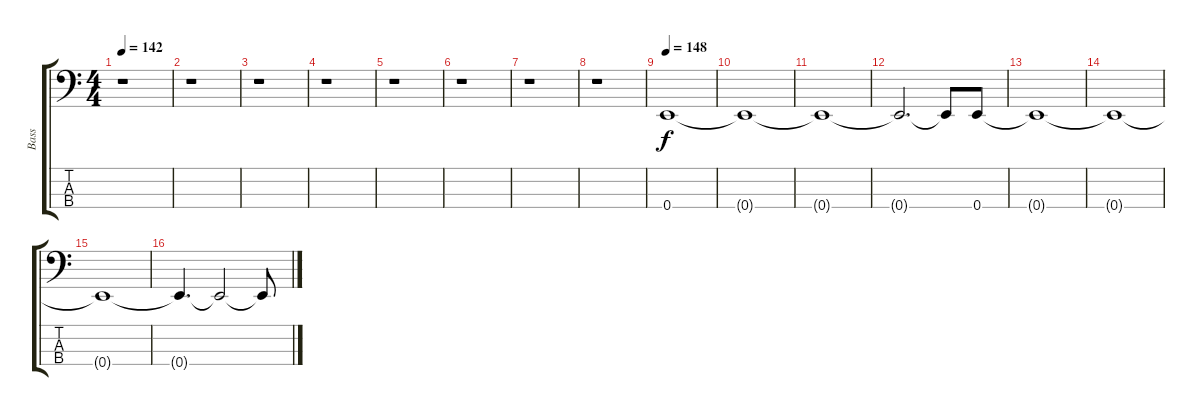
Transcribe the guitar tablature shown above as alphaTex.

\track ("Bass" "Bass") {instrument electricbassfinger}
\staff {score tabs}
\tuning (G2 D2 A1 E1) {hide}
\ts (4 4)
\tempo 142
\clef f4
\ks c
r.1{dy f} |
r.1 |
r.1 |
r.1 |
r.1 |
r.1 |
r.1 |
r.1 |
\tempo 148
0.4.1 |
0.4{t}.1 |
0.4{t}.1 |
0.4{t}.2{d} 0.4{t}.8 0.4.8 |
0.4{t}.1 |
0.4{t}.1 |
0.4{t}.1 |
0.4{t}.4{d} 0.4{t}.2 0.4{t}.8
